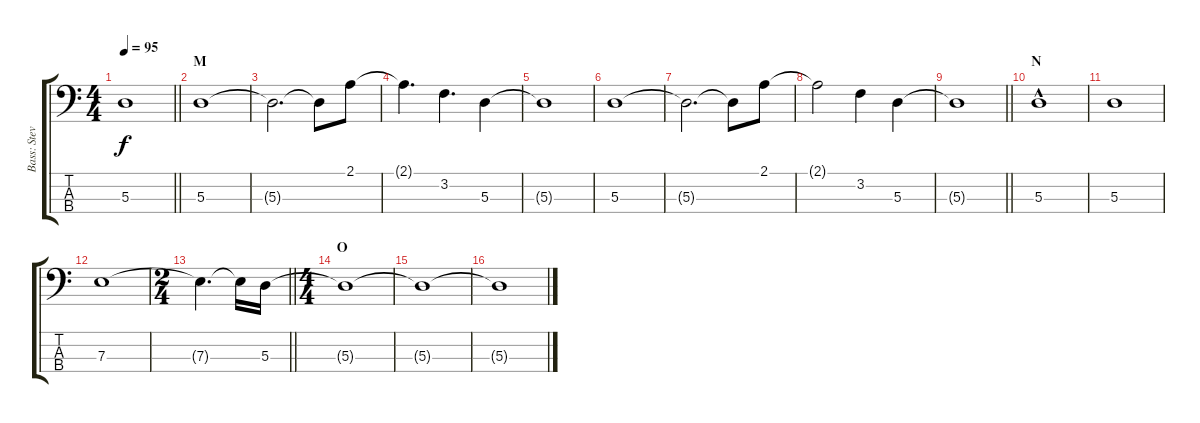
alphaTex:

\track ("Bass: Steve" "Bass: Stev") {instrument electricbassfinger}
\staff {score tabs}
\tuning (G2 D2 A1 E1) {hide}
\ts (4 4)
\tempo 95
\clef f4
\barLineRight lightlight
\ks c
5.3.1{dy f} |
\section ("" "M")
5.3.1 |
5.3{t}.2{d} 5.3{t}.8 2.1.8 |
2.1{t}.4{d} 3.2.4{d} 5.3.4 |
5.3{t}.1 |
5.3.1 |
5.3{t}.2{d} 5.3{t}.8 2.1.8 |
2.1{t}.2 3.2.4 5.3.4 |
\barLineRight lightlight
5.3{t}.1 |
\section ("" "N")
5.3{hac}.1 |
5.3.1 |
7.3.1 |
\ts (2 4)
\barLineRight lightlight
7.3{t}.4{d} 7.3{t}.16 5.3.16 |
\ts (4 4)
\section ("" "O")
5.3{t}.1 |
5.3{t}.1 |
5.3{t}.1
